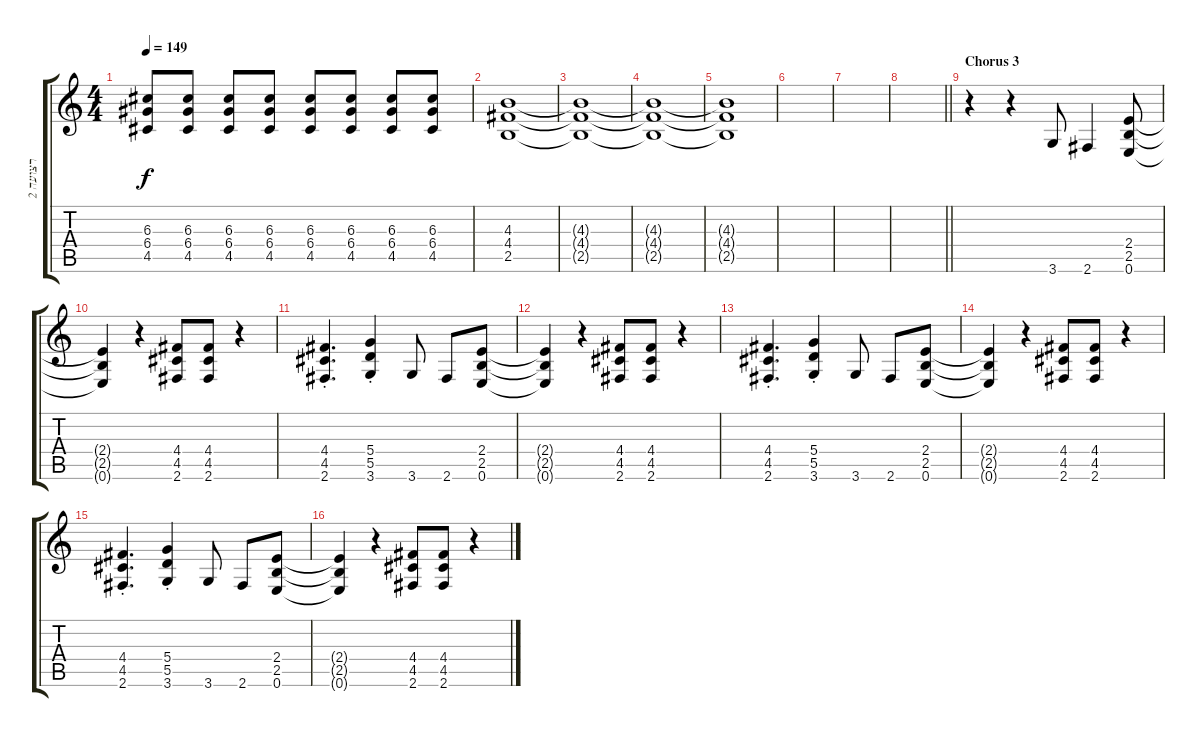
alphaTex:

\track ("רצועה 2" "רצועה 2") {instrument distortionguitar}
\staff {score tabs}
\tuning (E4 B3 G3 D3 A2 E2) {hide}
\ts (4 4)
\tempo 149
\clef g2
\ks c
(6.3 6.4 4.5).8{dy f} (6.3 6.4 4.5).8 (6.3 6.4 4.5).8 (6.3 6.4 4.5).8 (6.3 6.4 4.5).8 (6.3 6.4 4.5).8 (6.3 6.4 4.5).8 (6.3 6.4 4.5).8 |
(4.3 4.4 2.5).1 |
(4.3{t} 4.4{t} 2.5{t}).1 |
(4.3{t} 4.4{t} 2.5{t}).1 |
(4.3{t} 4.4{t} 2.5{t}).1 |
|
|
\barLineRight lightlight
|
\section ("" "Chorus 3")
r.4 r.4 3.6.8 2.6.4 (2.4 2.5 0.6).8 |
(2.4{t} 2.5{t} 0.6{t}).4 r.4 (4.4 4.5 2.6).8 (4.4 4.5 2.6).8 r.4 |
(4.4{st} 4.5{st} 2.6{st}).4{d} (5.4{st} 5.5{st} 3.6{st}).4 3.6.8 2.6.8 (2.4 2.5 0.6).8 |
(2.4{t} 2.5{t} 0.6{t}).4 r.4 (4.4 4.5 2.6).8 (4.4 4.5 2.6).8 r.4 |
(4.4{st} 4.5{st} 2.6{st}).4{d} (5.4{st} 5.5{st} 3.6{st}).4 3.6.8 2.6.8 (2.4 2.5 0.6).8 |
(2.4{t} 2.5{t} 0.6{t}).4 r.4 (4.4 4.5 2.6).8 (4.4 4.5 2.6).8 r.4 |
(4.4{st} 4.5{st} 2.6{st}).4{d} (5.4{st} 5.5{st} 3.6{st}).4 3.6.8 2.6.8 (2.4 2.5 0.6).8 |
(2.4{t} 2.5{t} 0.6{t}).4 r.4 (4.4 4.5 2.6).8 (4.4 4.5 2.6).8 r.4
